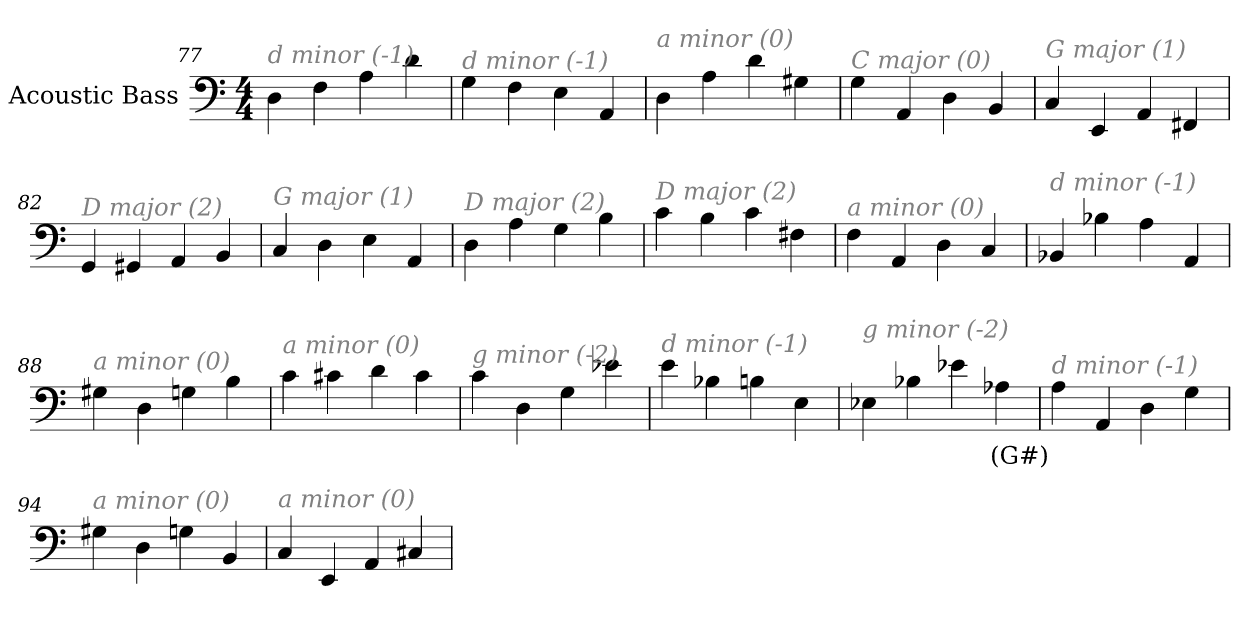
**kern	**text
*part1	*part1
*staff1	*staff1
*I"Acoustic Bass	*
*clefF4	*
*ITrd7c12	*
*k[]	*
*C:	*
*M4/4	*
=77	=77
!LO:TX:i:color=#808080:t=d minor (-1)	!
4DD	.
4FF	.
4AA	.
4D	.
=78	=78
!LO:TX:i:color=#808080:t=d minor (-1)	!
4GG	.
4FF	.
4EE	.
4AAA	.
=79	=79
!LO:TX:i:color=#808080:t=a minor (0)	!
4DD	.
4AA	.
4D	.
4GG#X	.
=80	=80
!LO:TX:i:color=#808080:t=C major (0)	!
4GG	.
4AAA	.
4DD	.
4BBB	.
=81	=81
!LO:TX:i:color=#808080:t=G major (1)	!
4CC	.
4EEE	.
4AAA	.
4FFF#X	.
=82	=82
!LO:TX:i:color=#808080:t=D major (2)	!
4GGG	.
4GGG#X	.
4AAA	.
4BBB	.
=83	=83
!LO:TX:i:color=#808080:t=G major (1)	!
4CC	.
4DD	.
4EE	.
4AAA	.
=84	=84
!LO:TX:i:color=#808080:t=D major (2)	!
4DD	.
4AA	.
4GG	.
4BB	.
=85	=85
!LO:TX:i:color=#808080:t=D major (2)	!
4C	.
4BB	.
4C	.
4FF#X	.
=86	=86
!LO:TX:i:color=#808080:t=a minor (0)	!
4FF	.
4AAA	.
4DD	.
4CC	.
=87	=87
!LO:TX:i:color=#808080:t=d minor (-1)	!
4BBB-X	.
4BB-X	.
4AA	.
4AAA	.
=88	=88
!LO:TX:i:color=#808080:t=a minor (0)	!
4GG#X	.
4DD	.
4GGn	.
4BB	.
=89	=89
!LO:TX:i:color=#808080:t=a minor (0)	!
4C	.
4C#X	.
4D	.
4C#	.
=90	=90
!LO:TX:i:color=#808080:t=g minor (-2)	!
4C	.
4DD	.
4GG	.
4E-X	.
=91	=91
!LO:TX:i:color=#808080:t=d minor (-1)	!
4E	.
4BB-X	.
4BBn	.
4EE	.
=92	=92
!LO:TX:i:color=#808080:t=g minor (-2)	!
4EE-X	.
4BB-X	.
4E-X	.
4AA-Xi	(G#)
=93	=93
!LO:TX:i:color=#808080:t=d minor (-1)	!
4AA	.
4AAA	.
4DD	.
4GG	.
=94	=94
!LO:TX:i:color=#808080:t=a minor (0)	!
4GG#X	.
4DD	.
4GGn	.
4BBB	.
=95	=95
!LO:TX:i:color=#808080:t=a minor (0)	!
4CC	.
4EEE	.
4AAA	.
4CC#X	.
=	=
*-	*-
